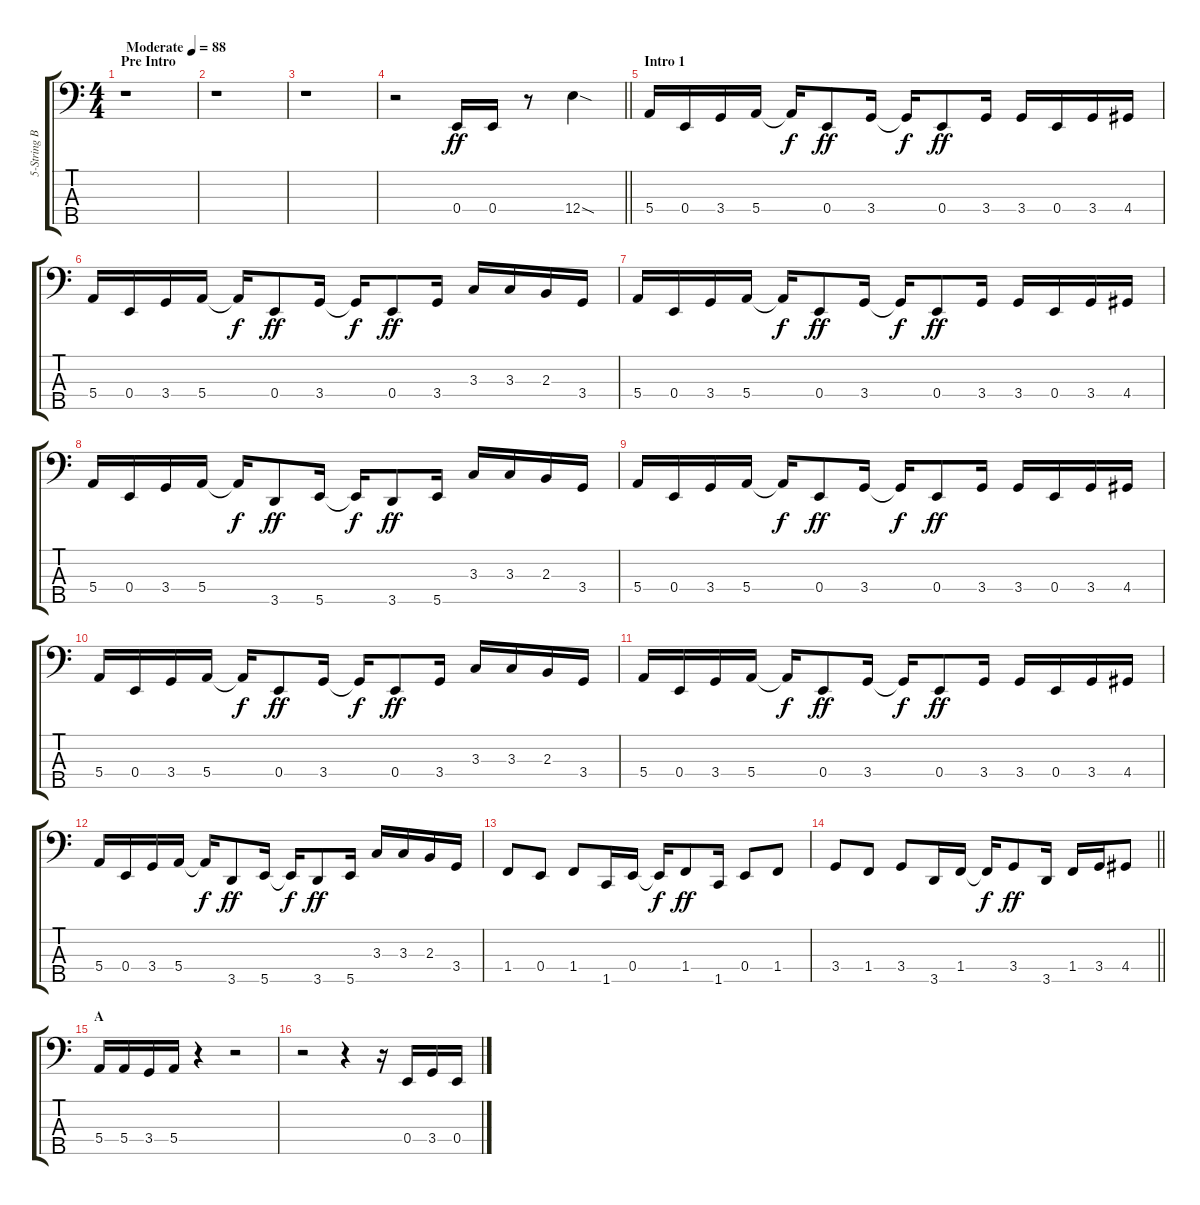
\track ("5-String Bass" "5-String B") {instrument electricbasspick}
\staff {score tabs}
\tuning (G2 D2 A1 E1 B0) {hide}
\ts (4 4)
\section ("" "Pre Intro")
\tempo (88 "Moderate")
\clef f4
\ks c
r.1{dy ff instrument electricbasspick} |
r.1 |
r.1 |
\barLineRight lightlight
r.2 0.4.16 0.4.16 r.8 12.4{sod}.4 |
\section ("" "Intro 1")
5.4.16 0.4.16 3.4.16 5.4.16 5.4{t}.16{dy f} 0.4.8{dy ff} 3.4.16 3.4{t}.16{dy f} 0.4.8{dy ff} 3.4.16 3.4.16 0.4.16 3.4.16 4.4.16 |
5.4.16 0.4.16 3.4.16 5.4.16 5.4{t}.16{dy f} 0.4.8{dy ff} 3.4.16 3.4{t}.16{dy f} 0.4.8{dy ff} 3.4.16 3.3.16 3.3.16 2.3.16 3.4.16 |
5.4.16 0.4.16 3.4.16 5.4.16 5.4{t}.16{dy f} 0.4.8{dy ff} 3.4.16 3.4{t}.16{dy f} 0.4.8{dy ff} 3.4.16 3.4.16 0.4.16 3.4.16 4.4.16 |
5.4.16 0.4.16 3.4.16 5.4.16 5.4{t}.16{dy f} 3.5.8{dy ff} 5.5.16 5.5{t}.16{dy f} 3.5.8{dy ff} 5.5.16 3.3.16 3.3.16 2.3.16 3.4.16 |
5.4.16 0.4.16 3.4.16 5.4.16 5.4{t}.16{dy f} 0.4.8{dy ff} 3.4.16 3.4{t}.16{dy f} 0.4.8{dy ff} 3.4.16 3.4.16 0.4.16 3.4.16 4.4.16 |
5.4.16 0.4.16 3.4.16 5.4.16 5.4{t}.16{dy f} 0.4.8{dy ff} 3.4.16 3.4{t}.16{dy f} 0.4.8{dy ff} 3.4.16 3.3.16 3.3.16 2.3.16 3.4.16 |
5.4.16 0.4.16 3.4.16 5.4.16 5.4{t}.16{dy f} 0.4.8{dy ff} 3.4.16 3.4{t}.16{dy f} 0.4.8{dy ff} 3.4.16 3.4.16 0.4.16 3.4.16 4.4.16 |
5.4.16 0.4.16 3.4.16 5.4.16 5.4{t}.16{dy f} 3.5.8{dy ff} 5.5.16 5.5{t}.16{dy f} 3.5.8{dy ff} 5.5.16 3.3.16 3.3.16 2.3.16 3.4.16 |
1.4.8 0.4.8 1.4.8 1.5.16 0.4.16 0.4{t}.16{dy f} 1.4.8{dy ff} 1.5.16 0.4.8 1.4.8 |
\barLineRight lightlight
3.4.8 1.4.8 3.4.8 3.5.16 1.4.16 1.4{t}.16{dy f} 3.4.8{dy ff} 3.5.16 1.4.16 3.4.16 4.4.8 |
\section ("" "A")
5.4.16 5.4.16 3.4.16 5.4.16 r.4 r.2 |
r.2 r.4 r.16 0.4.16 3.4.16 0.4.16
